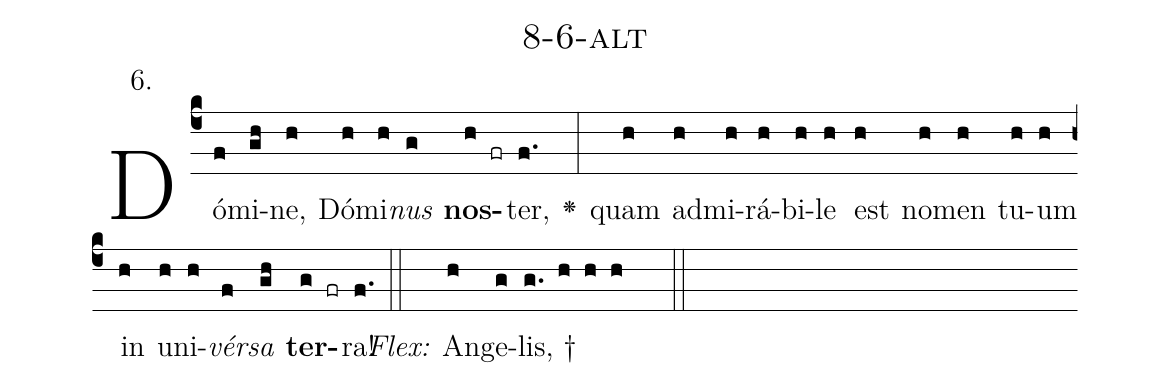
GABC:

name: 8-6-alt;
annotation: 6.;
%%
(c4)Dó(f)mi(gh)ne,(h) Dó(h)mi(h)<i>nus</i>(g) <b>nos</b>(h fr)ter,(f.) <v>\greheightstar</v>(:) quam(h) ad(h)mi(h)rá(h)bi(h)le(h) est(h) no(h)men(h) tu(h)um(h) in(h) u(h)ni(h)<i>vér</i>(f)<i>sa</i>(gh) <b>ter</b>(g fr)ra!(f.) (::)
<i>Flex:</i>()  An(h)ge(g)lis, †(g. h h h  ::)

%E(h) u(h) o(f) u(gh) a(g) e.(f.) (::)
